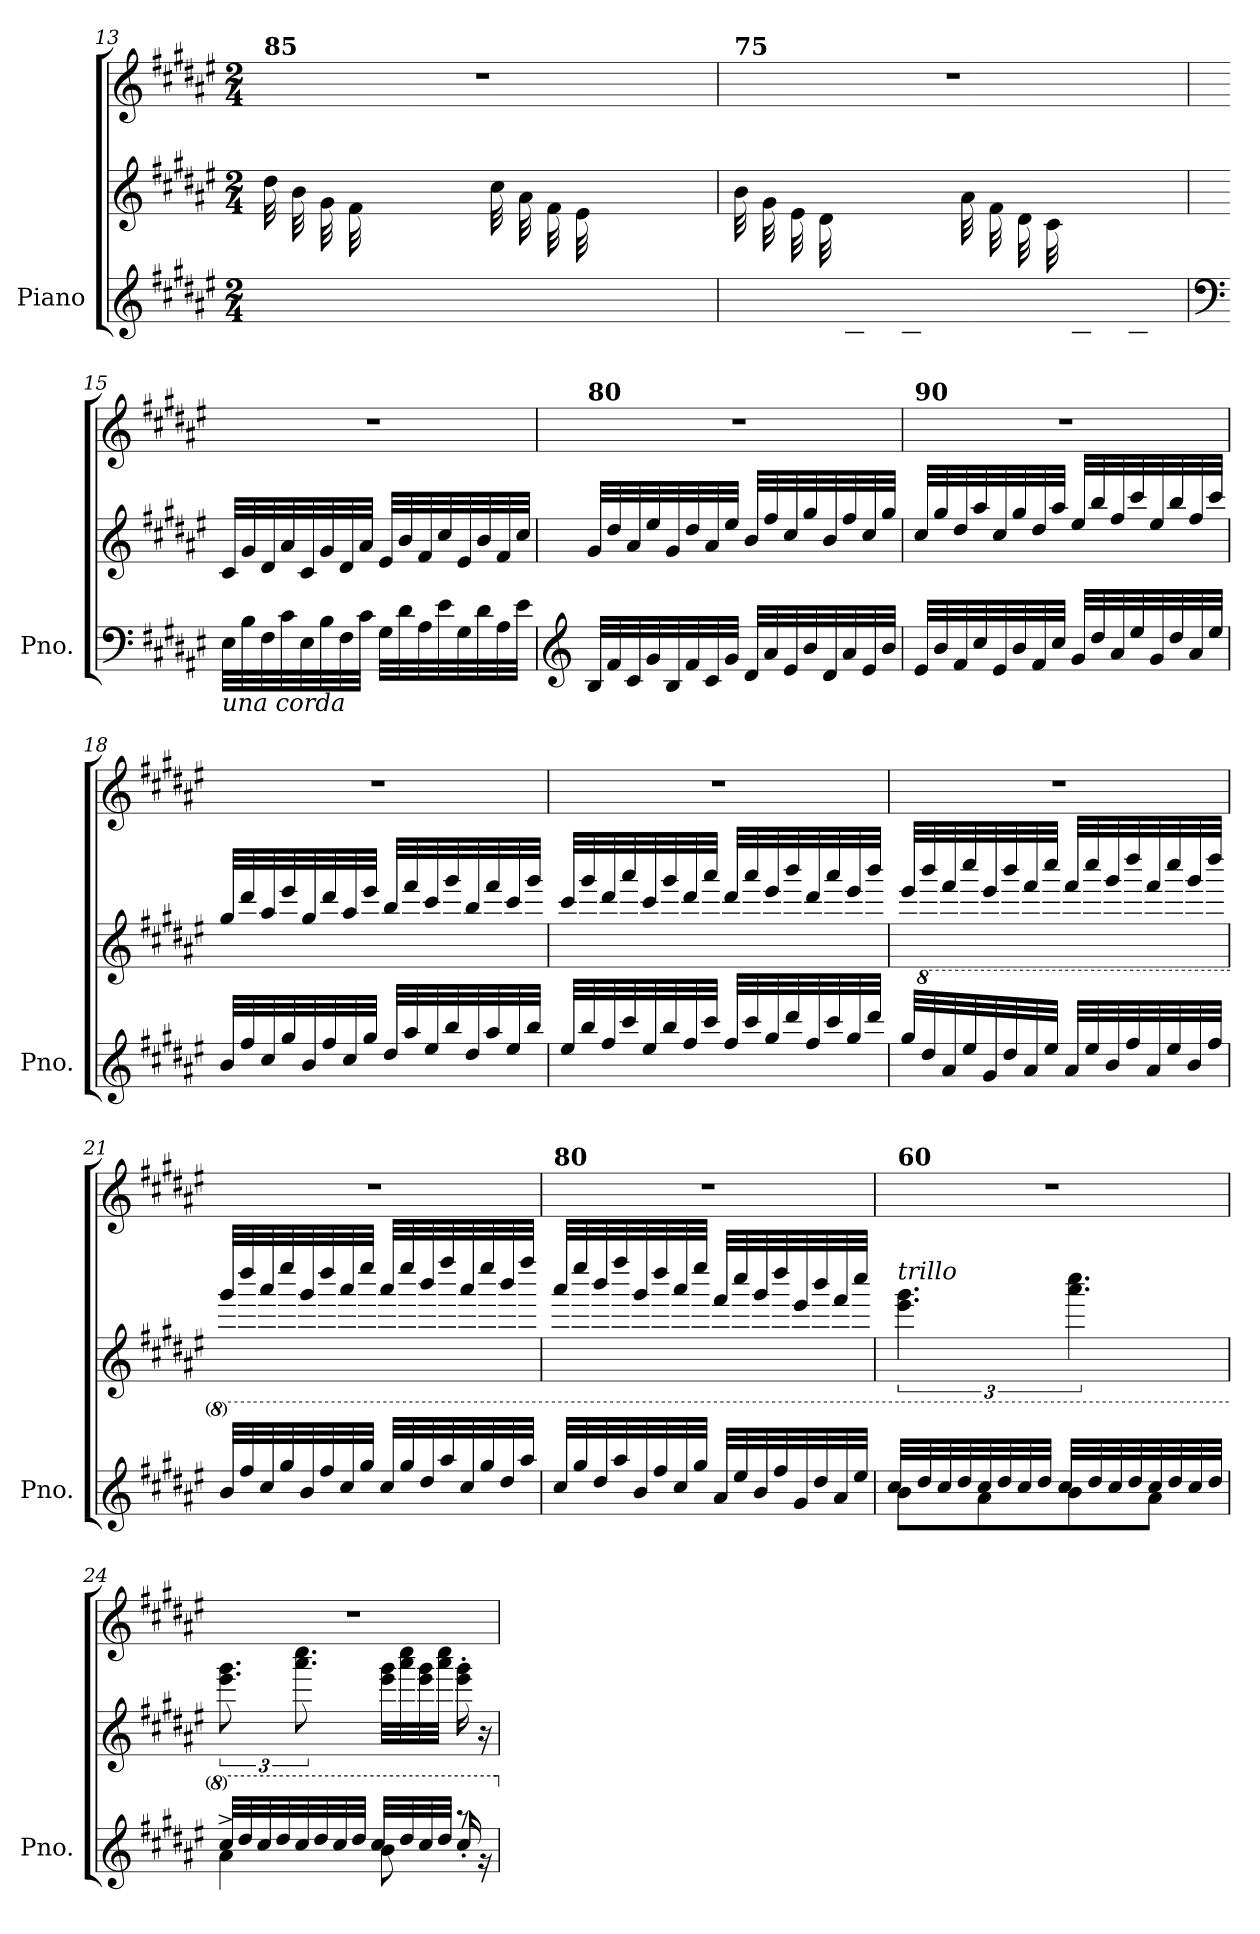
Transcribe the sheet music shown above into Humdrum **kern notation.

**kern	**kern	**kern	**dynam
*part1	*part1	*part1	*part1
*staff3	*staff2	*staff1	*staff1/2/3
*I"Piano	*	*	*
*I'Pno.	*	*	*
*clefG2	*clefG2	*clefG2	*
*k[f#c#g#d#a#e#]	*k[f#c#g#d#a#e#]	*k[f#c#g#d#a#e#]	*
*M2/4	*M2/4	*M2/4	*
=13	=13	=13	=13
*	*^	*	*
!	!	!	!LO:TX:a:B:t=85	!
8ryy	2ryy	32dd#\LLL	2r	.
.	.	32b\	.	.
.	.	32g#\	.	.
.	.	32f#\	.	.
32e#/	.	8ryy	.	.
32g#/	.	.	.	.
32e#/	.	.	.	.
32g#/JJJ	.	.	.	.
8ryy	.	32cc#\LLL	.	.
.	.	32a#\	.	.
.	.	32f#\	.	.
.	.	32e#\	.	.
32d#/	.	8ryy	.	.
32f#/	.	.	.	.
32d#/	.	.	.	.
32f#/JJJ	.	.	.	.
=14	=14	=14	=14	=14
!	!	!	!LO:TX:a:B:t=75	!
8ryy	2ryy	32b\LLL	2r	.
.	.	32g#\	.	.
.	.	32e#\	.	.
.	.	32d#\	.	.
32c#/	.	8ryy	.	.
32e#/	.	.	.	.
32c#/	.	.	.	.
32e#/JJJ	.	.	.	.
8ryy	.	32a#\LLL	.	.
.	.	32f#\	.	.
.	.	32d#\	.	.
.	.	32c#\	.	.
32B/	.	8ryy	.	.
32d#/	.	.	.	.
32B/	.	.	.	.
32d#/JJJ	.	.	.	.
*	*v	*v	*	*
!!LO:LB:g=z
=15	=15	=15	=15
*clefF4	*	*	*
!LO:TX:b:i:t=una corda	!	!	!
!	!	!	!LO:DY:b=2
32E#\LLL	32c#/LLL	2r	other-dynamics
32B\	32g#/	.	.
32F#\	32d#/	.	.
32c#\	32a#/	.	.
32E#\	32c#/	.	.
32B\	32g#/	.	.
32F#\	32d#/	.	.
32c#\JJJ	32a#/JJJ	.	.
32G#\LLL	32e#/LLL	.	.
32d#\	32b/	.	.
32A#\	32f#/	.	.
32e#\	32cc#/	.	.
32G#\	32e#/	.	.
32d#\	32b/	.	.
32A#\	32f#/	.	.
32e#\JJJ	32cc#/JJJ	.	.
=16	=16	=16	=16
*clefG2	*	*	*
!	!	!LO:TX:a:B:t=80	!
32B/LLL	32g#/LLL	2r	.
32f#/	32dd#/	.	.
32c#/	32a#/	.	.
32g#/	32ee#/	.	.
32B/	32g#/	.	.
32f#/	32dd#/	.	.
32c#/	32a#/	.	.
32g#/JJJ	32ee#/JJJ	.	.
32d#/LLL	32b/LLL	.	.
32a#/	32ff#/	.	.
32e#/	32cc#/	.	.
32b/	32gg#/	.	.
32d#/	32b/	.	.
32a#/	32ff#/	.	.
32e#/	32cc#/	.	.
32b/JJJ	32gg#/JJJ	.	.
=17	=17	=17	=17
!	!	!LO:TX:a:B:t=90	!
32e#/LLL	32cc#/LLL	2r	.
32b/	32gg#/	.	.
32f#/	32dd#/	.	.
32cc#/	32aa#/	.	.
32e#/	32cc#/	.	.
32b/	32gg#/	.	.
32f#/	32dd#/	.	.
32cc#/JJJ	32aa#/JJJ	.	.
32g#/LLL	32ee#/LLL	.	.
32dd#/	32bb/	.	.
32a#/	32ff#/	.	.
32ee#/	32ccc#/	.	.
32g#/	32ee#/	.	.
32dd#/	32bb/	.	.
32a#/	32ff#/	.	.
32ee#/JJJ	32ccc#/JJJ	.	.
!!LO:LB:g=z
=18	=18	=18	=18
32b/LLL	32gg#/LLL	2r	.
32ff#/	32ddd#/	.	.
32cc#/	32aa#/	.	.
32gg#/	32eee#/	.	.
32b/	32gg#/	.	.
32ff#/	32ddd#/	.	.
32cc#/	32aa#/	.	.
32gg#/JJJ	32eee#/JJJ	.	.
32dd#/LLL	32bb/LLL	.	.
32aa#/	32fff#/	.	.
32ee#/	32ccc#/	.	.
32bb/	32ggg#/	.	.
32dd#/	32bb/	.	.
32aa#/	32fff#/	.	.
32ee#/	32ccc#/	.	.
32bb/JJJ	32ggg#/JJJ	.	.
=19	=19	=19	=19
32ee#/LLL	32ccc#/LLL	2r	.
32bb/	32ggg#/	.	.
32ff#/	32ddd#/	.	.
32ccc#/	32aaa#/	.	.
32ee#/	32ccc#/	.	.
32bb/	32ggg#/	.	.
32ff#/	32ddd#/	.	.
32ccc#/JJJ	32aaa#/JJJ	.	.
32ff#/LLL	32ddd#/LLL	.	.
32ccc#/	32aaa#/	.	.
32gg#/	32eee#/	.	.
32ddd#/	32bbb/	.	.
32ff#/	32ddd#/	.	.
32ccc#/	32aaa#/	.	.
32gg#/	32eee#/	.	.
32ddd#/JJJ	32bbb/JJJ	.	.
=20	=20	=20	=20
32gg#/LLL	32eee#/LLL	2r	.
*8va	*	*	*
32ddd#/	32bbb/	.	.
32aa#/	32fff#/	.	.
32eee#/	32cccc#/	.	.
32gg#/	32eee#/	.	.
32ddd#/	32bbb/	.	.
32aa#/	32fff#/	.	.
32eee#/JJJ	32cccc#/JJJ	.	.
32aa#/LLL	32fff#/LLL	.	.
32eee#/	32cccc#/	.	.
32bb/	32ggg#/	.	.
32fff#/	32dddd#/	.	.
32aa#/	32fff#/	.	.
32eee#/	32cccc#/	.	.
32bb/	32ggg#/	.	.
32fff#/JJJ	32dddd#/JJJ	.	.
!!LO:LB:g=z
=21	=21	=21	=21
32bb/LLL	32ggg#/LLL	2r	.
32fff#/	32dddd#/	.	.
32ccc#/	32aaa#/	.	.
32ggg#/	32eeee#/	.	.
32bb/	32ggg#/	.	.
32fff#/	32dddd#/	.	.
32ccc#/	32aaa#/	.	.
32ggg#/JJJ	32eeee#/JJJ	.	.
32ccc#/LLL	32aaa#/LLL	.	.
32ggg#/	32eeee#/	.	.
32ddd#/	32bbb/	.	.
32aaa#/	32ffff#/	.	.
32ccc#/	32aaa#/	.	.
32ggg#/	32eeee#/	.	.
32ddd#/	32bbb/	.	.
32aaa#/JJJ	32ffff#/JJJ	.	.
=22	=22	=22	=22
!	!	!LO:TX:a:B:t=80	!
32ccc#/LLL	32aaa#/LLL	2r	.
32ggg#/	32eeee#/	.	.
32ddd#/	32bbb/	.	.
32aaa#/	32ffff#/	.	.
32bb/	32ggg#/	.	.
32fff#/	32dddd#/	.	.
32ccc#/	32aaa#/	.	.
32ggg#/JJJ	32eeee#/JJJ	.	.
32aa#/LLL	32fff#/LLL	.	.
32eee#/	32cccc#/	.	.
32bb/	32ggg#/	.	.
32fff#/	32dddd#/	.	.
32gg#/	32eee#/	.	.
32ddd#/	32bbb/	.	.
32aa#/	32fff#/	.	.
32eee#/JJJ	32cccc#/JJJ	.	.
=23	=23	=23	=23
*^	*	*	*
!	!	!	!LO:TX:a:B:t=60	!
!	!	!LO:TX:a:i:t=trillo	!	!
!	!	!	!	!LO:DY:a=3
!	!	!	!	!LO:DY:n=1:b=2
8bb\L	32ccc#/LLL	6.eee#\ 6.ggg#\	2r	other-dynamics p
.	32ddd#/	.	.	.
.	32ccc#/	.	.	.
.	32ddd#/	.	.	.
8aa#\	32ccc#/	.	.	.
.	32ddd#/	.	.	.
.	32ccc#/	.	.	.
.	32ddd#/JJJ	.	.	.
8bb\	32ccc#/LLL	6.aaa#\ 6.cccc#\	.	.
.	32ddd#/	.	.	.
.	32ccc#/	.	.	.
.	32ddd#/	.	.	.
8aa#\J	32ccc#/	.	.	.
.	32ddd#/	.	.	.
.	32ccc#/	.	.	.
.	32ddd#/JJJ	.	.	.
!!LO:LB:g=z
=24	=24	=24	=24	=24
4aa#^\	32ccc#/LLL	12.eee#\ 12.ggg#\	2r	.
.	32ddd#/	.	.	.
.	32ccc#/	.	.	.
.	32ddd#/	.	.	.
.	32ccc#/	12.aaa#\ 12.cccc#\	.	.
.	32ddd#/	.	.	.
.	32ccc#/	.	.	.
.	32ddd#/JJJ	.	.	.
8bb\	32ccc#/LLL	32eee#\ 32ggg#\LLL	.	.
.	32ddd#/	32aaa#\ 32cccc#\	.	.
.	32ccc#/	32eee#\ 32ggg#\	.	.
.	32ddd#/JJJ	32aaa#\ 32cccc#\JJJ	.	.
8r	16ccc#'/	16eee#\' 16ggg#\'	.	.
.	16r	16r	.	.
*X8va	*	*	*	*
*v	*v	*	*	*
=	=	=	=
*-	*-	*-	*-
